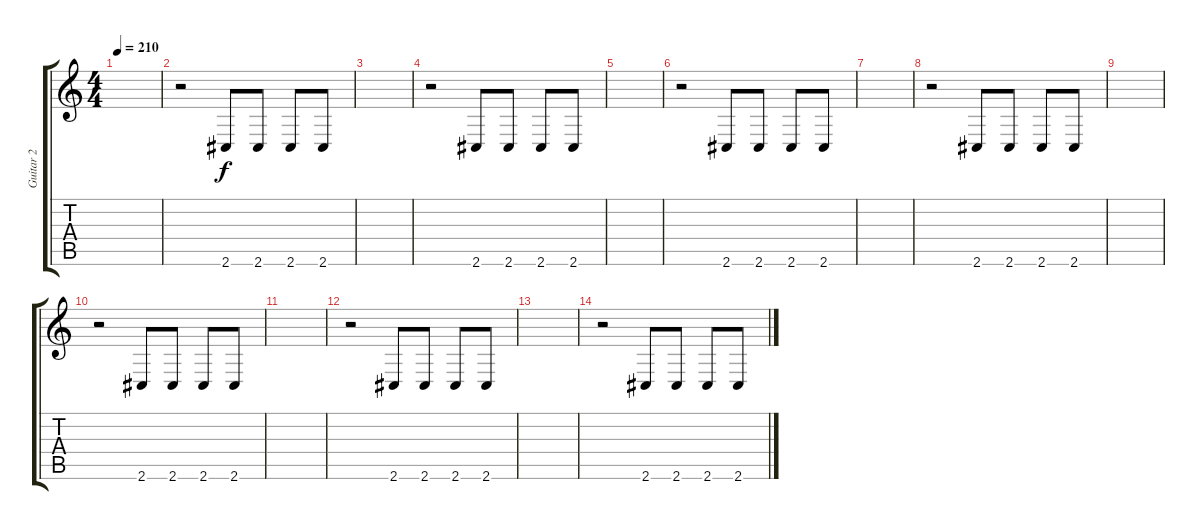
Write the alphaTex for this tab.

\track ("Guitar 2" "Guitar 2") {instrument distortionguitar}
\staff {score tabs}
\tuning (Db4 Ab3 E3 B2 Gb2 B1) {hide}
\ts (4 4)
\tempo 210
\clef g2
\ks c
|
r.2 2.6.8 2.6.8 2.6.8 2.6.8 |
|
r.2 2.6.8 2.6.8 2.6.8 2.6.8 |
|
r.2 2.6.8 2.6.8 2.6.8 2.6.8 |
|
r.2 2.6.8 2.6.8 2.6.8 2.6.8 |
|
r.2 2.6.8 2.6.8 2.6.8 2.6.8 |
|
r.2 2.6.8 2.6.8 2.6.8 2.6.8 |
|
r.2 2.6.8 2.6.8 2.6.8 2.6.8
